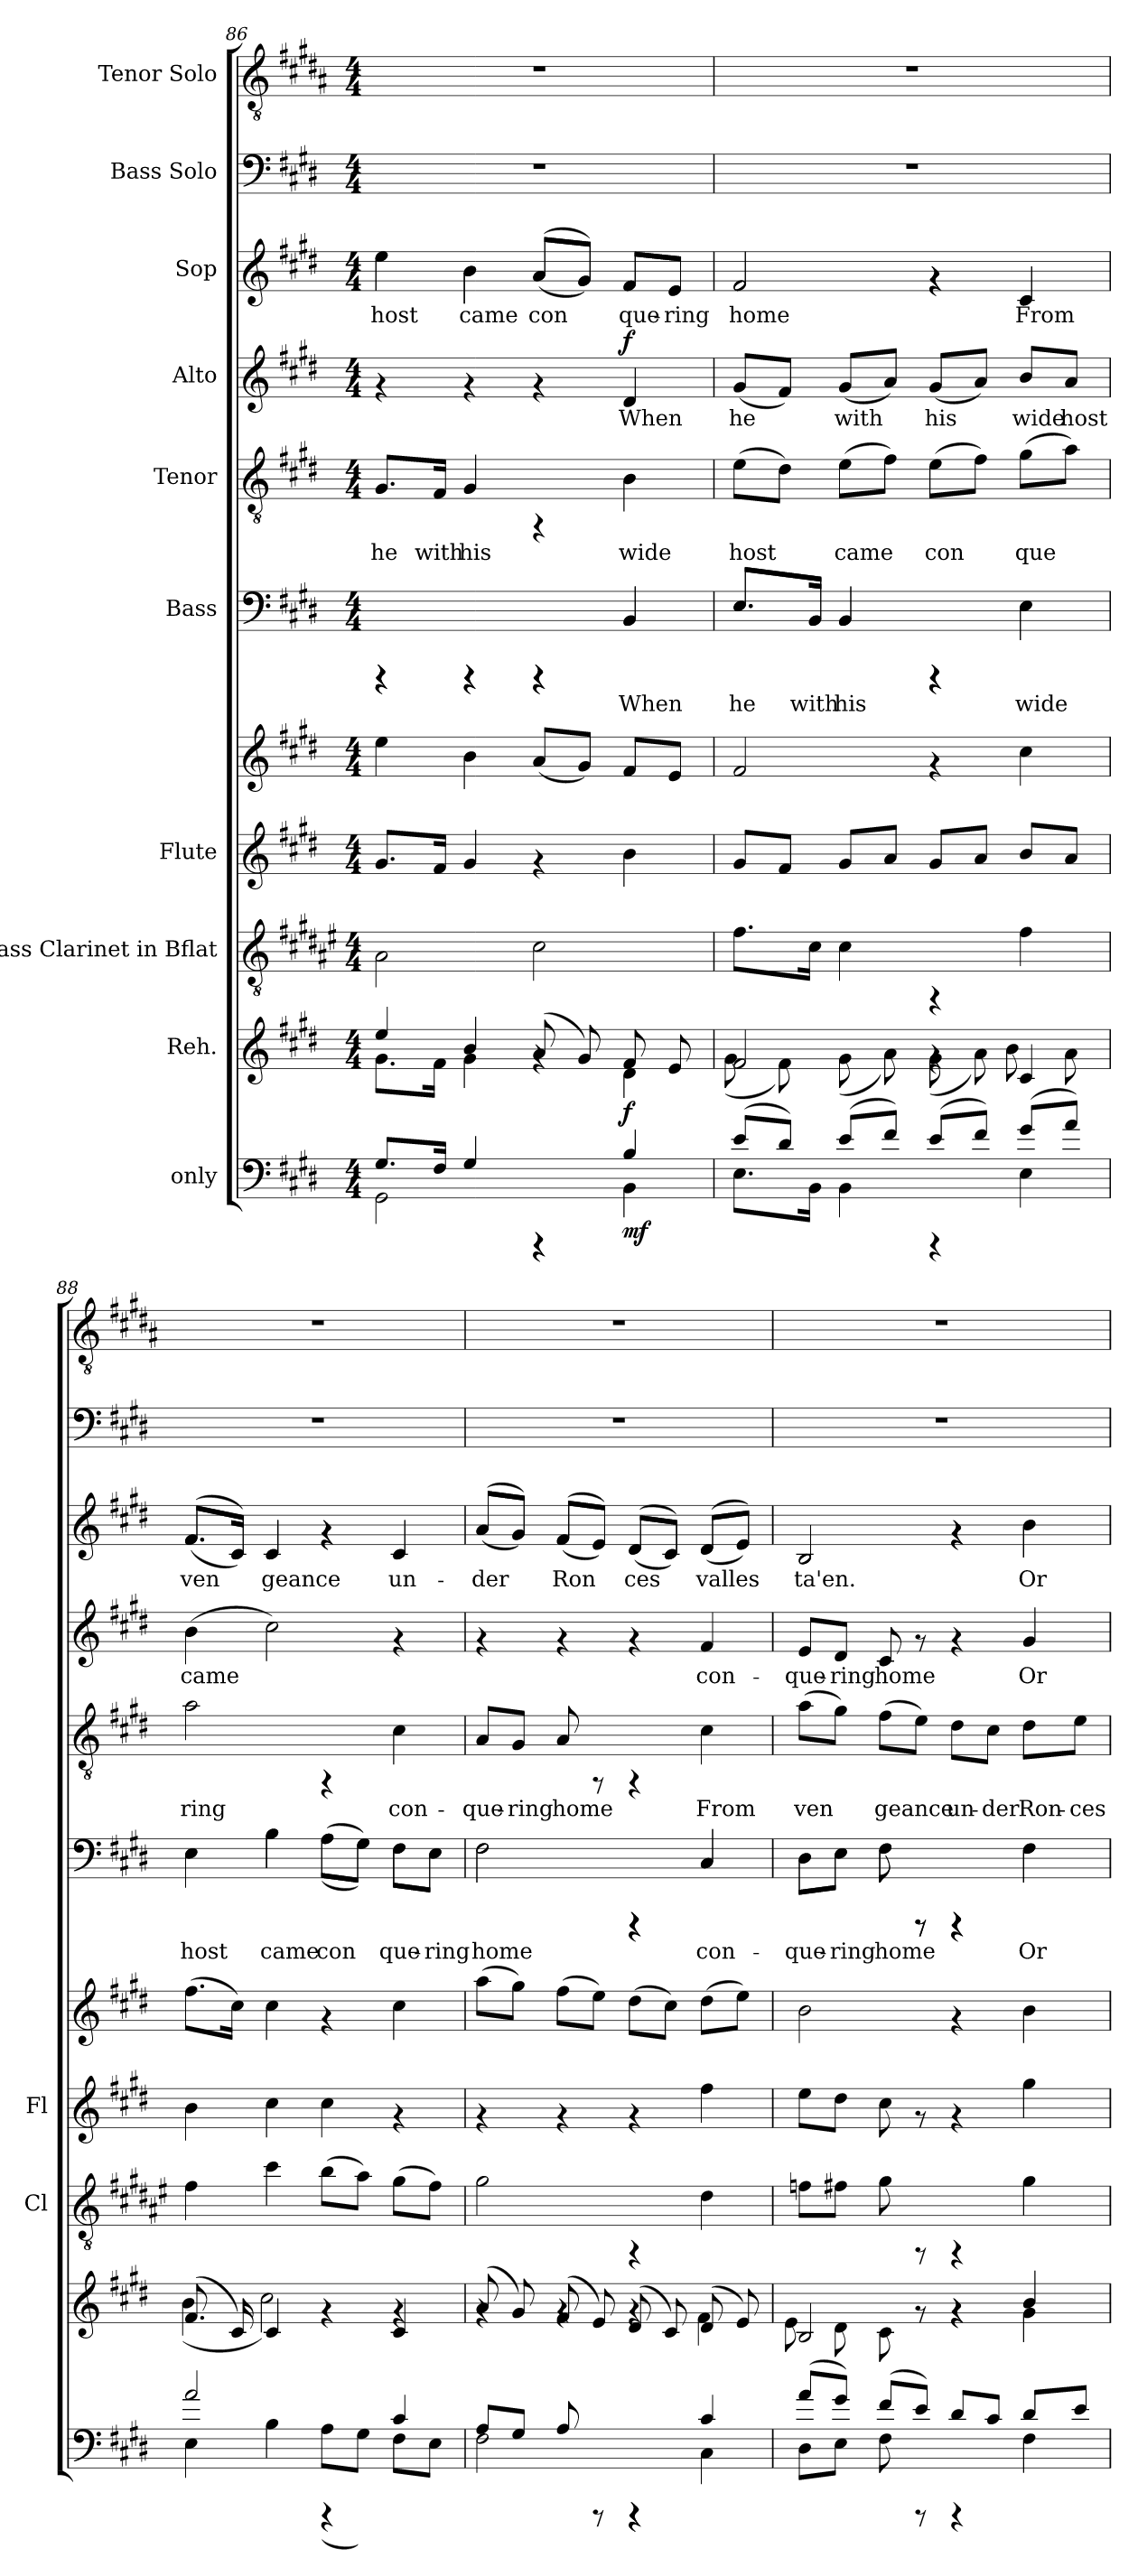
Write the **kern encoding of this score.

**kern	**dynam	**kern	**dynam	**kern	**kern	**kern	**kern	**text	**dynam	**kern	**text	**kern	**text	**dynam	**kern	**text	**kern	**kern
*part10	*part10	*part9	*part9	*part8	*part7	*part7	*part6	*part6	*part6	*part5	*part5	*part4	*part4	*part4	*part3	*part3	*part2	*part1
*staff11	*staff11	*staff10	*staff10	*staff9	*staff8	*staff7	*staff6	*staff6	*staff6	*staff5	*staff5	*staff4	*staff4	*staff4	*staff3	*staff3	*staff2	*staff1
*I"only	*	*I"Reh.	*	*I"Bass Clarinet in Bflat	*I"Flute	*	*I"Bass	*	*	*I"Tenor	*	*I"Alto	*	*	*I"Sop	*	*I"Bass Solo	*I"Tenor Solo
*	*	*	*	*I'Cl	*I'Fl	*	*	*	*	*	*	*	*	*	*	*	*	*
*clefF4	*	*clefG2	*	*clefGv2	*clefG2	*clefG2	*clefF4	*	*	*clefGv2	*	*clefG2	*	*	*clefG2	*	*clefF4	*clefGv2
*	*	*	*	*ITrd1c2	*	*	*	*	*	*	*	*	*	*	*	*	*	*ITrd4c7
*k[f#c#g#d#]	*	*k[f#c#g#d#]	*	*k[f#c#g#d#]	*k[f#c#g#d#]	*k[f#c#g#d#]	*k[f#c#g#d#]	*	*	*k[f#c#g#d#]	*	*k[f#c#g#d#]	*	*	*k[f#c#g#d#]	*	*k[f#c#g#d#]	*k[f#c#g#d#]
*E:	*	*E:	*	*E:	*E:	*E:	*E:	*	*	*E:	*	*E:	*	*	*E:	*	*E:	*E:
*M4/4	*	*M4/4	*	*M4/4	*M4/4	*M4/4	*M4/4	*	*	*M4/4	*	*M4/4	*	*	*M4/4	*	*M4/4	*M4/4
=86	=86	=86	=86	=86	=86	=86	=86	=86	=86	=86	=86	=86	=86	=86	=86	=86	=86	=86
*^	*	*^	*	*	*	*	*^	*	*	*	*	*	*	*	*	*	*	*
!	!	!	!	!	!	!	!	!	!	!	!	!	!	!LO:LY:b:cj	!	!	!	!	!LO:LY:b:cj	!	!
*	*	*	*	*	*	*	*	*	*	*	*	*	*	*	*	*	*	*^	*	*	*
8.G#/L	2GG#\	.	4ee/	8.g#\L	.	2G#\	8.g#/L	4ee\	4rCCC	4rCCC	.	.	8.G#/L	he	4rf	.	.	4ee\	4ee\	host	1r	1r
!	!	!	!	!	!	!	!	!	!	!	!	!	!	!LO:LY:b:cj	!	!	!	!	!	!	!	!
16F#/Jk	.	.	.	16f#\J	.	.	16f#/J	.	.	.	.	.	16F#/J	with	.	.	.	.	.	.	.	.
!	!	!	!	!	!	!	!	!	!	!	!	!	!	!LO:LY:b:cj	!	!	!	!	!	!LO:LY:b:cj	!	!
4G#/	.	.	4b/	4g#\	.	.	4g#/	4b\	4rCCC	4rCCC	.	.	4G#/	his	4rf	.	.	4b\	4b\	came	.	.
!	!	!	!	!	!	!	!	!	!	!	!	!	!	!	!	!	!	!	!	!LO:LY:b:cj	!	!
4rCCC	4rCCC	.	(>8a/	4rf	.	2B\	4rf	(>8a/L	4rCCC	4rCCC	.	.	4rFF	.	4rf	.	.	(>8a/L	(>8a/L	con-	.	.
!	!	!	!	!	!	!	!	!	!	!	!	!	!	!	!	!	!	!	!	!LO:LY:b:cj	!	!
.	.	.	8g#/)	.	.	.	.	8g#/J)	.	.	.	.	.	.	.	.	.	8g#/J)	8g#/J)	-	.	.
!	!	!LO:DY:b	!	!	!LO:DY:b	!	!	!	!	!	!LO:LY:b:cj	!LO:DY:b	!	!LO:LY:b:cj	!	!LO:LY:b:cj	!	!	!	!LO:LY:b:cj	!	!
!	!	!	!	!	!	!	!	!	!	!	!	!LO:DY:n=1:b	!	!	!	!	!LO:DY:b	!	!	!	!	!
4B/	4BB\	mf	8f#/	4d#\	f	.	4b\	8f#/L	4BB/	4BB/	When	mf mf	4B\	wide	4d#/	When	f	8f#/L	8f#/L	que-	.	.
!	!	!	!	!	!	!	!	!	!	!	!	!	!	!	!	!	!	!	!	!LO:LY:b:cj	!	!
.	.	.	8e/	.	.	.	.	8e/J	.	.	.	.	.	.	.	.	.	8e/J	8e/J	-ring	.	.
=87	=87	=87	=87	=87	=87	=87	=87	=87	=87	=87	=87	=87	=87	=87	=87	=87	=87	=87	=87	=87	=87	=87
!	!	!	!	!	!	!	!	!	!	!	!LO:LY:b:cj	!	!	!LO:LY:b:cj	!	!LO:LY:b:cj	!	!	!	!LO:LY:b:cj	!	!
(>8e/L	8.E\L	.	2f#/	(>8g#\	.	8.e\L	8g#/L	2f#/	8.E/L	8.E/L	he	.	(>8e\L	host	(>8g#/L	he	.	2f#/	2f#/	home	1r	1r
!	!	!	!	!	!	!	!	!	!	!	!	!	!	!LO:LY:b:cj	!	!LO:LY:b:cj	!	!	!	!	!	!
8d#/J)	.	.	.	8f#\)	.	.	8f#/J	.	.	.	.	.	8d#\J)	.	8f#/J)	.	.	.	.	.	.	.
!	!	!	!	!	!	!	!	!	!	!	!LO:LY:b:cj	!	!	!	!	!	!	!	!	!	!	!
.	16BB\Jk	.	.	.	.	16B\J	.	.	16BB/J	16BB/J	with	.	.	.	.	.	.	.	.	.	.	.
!	!	!	!	!	!	!	!	!	!	!	!LO:LY:b:cj	!	!	!LO:LY:b:cj	!	!LO:LY:b:cj	!	!	!	!	!	!
(>8e/L	4BB\	.	.	(>8g#\	.	4B\	8g#/L	.	4BB/	4BB/	his	.	(>8e\L	came	(>8g#/L	with	.	.	.	.	.	.
!	!	!	!	!	!	!	!	!	!	!	!	!	!	!LO:LY:b:cj	!	!LO:LY:b:cj	!	!	!	!	!	!
8f#/J)	.	.	.	8a\)	.	.	8a/J	.	.	.	.	.	8f#\J)	.	8a/J)	.	.	.	.	.	.	.
!	!	!	!	!	!	!	!	!	!	!	!	!	!	!LO:LY:b:cj	!	!LO:LY:b:cj	!	!	!	!	!	!
(>8e/L	4rCCC	.	4rf	(>8g#\	.	4rFF	8g#/L	4rf	4rCCC	4rCCC	.	.	(>8e\L	con-	(>8g#/L	his	.	4rf	4rf	.	.	.
!	!	!	!	!	!	!	!	!	!	!	!	!	!	!LO:LY:b:cj	!	!LO:LY:b:cj	!	!	!	!	!	!
8f#/J)	.	.	.	8a\)	.	.	8a/J	.	.	.	.	.	8f#\J)	-	8a/J)	.	.	.	.	.	.	.
!	!	!	!	!	!	!	!	!	!	!	!LO:LY:b:cj	!	!	!LO:LY:b:cj	!	!LO:LY:b:cj	!	!	!	!LO:LY:b:cj	!	!
(>8g#/L	4E\	.	4c#/	8b\	.	4e\	8b/L	4cc#\	4E\	4E\	wide	.	(>8g#\L	que-	8b/L	wide	.	4c#/	4c#/	From	.	.
!	!	!	!	!	!	!	!	!	!	!	!	!	!	!LO:LY:b:cj	!	!LO:LY:b:cj	!	!	!	!	!	!
8a/J)	.	.	.	8a\	.	.	8a/J	.	.	.	.	.	8a\J)	--	8a/J	host	.	.	.	.	.	.
=88	=88	=88	=88	=88	=88	=88	=88	=88	=88	=88	=88	=88	=88	=88	=88	=88	=88	=88	=88	=88	=88	=88
!	!	!	!	!	!	!	!	!	!	!	!LO:LY:b:cj	!	!	!LO:LY:b:cj	!	!LO:LY:b:cj	!	!	!	!LO:LY:b:cj	!	!
2a/	4E\	.	(>8.f#/	(>4b\	.	4e\	4b\	(>8.ff#\L	4E\	4E\	host	.	2a\	-ring	(>4b\	came	.	(>8.f#/L	(>8.f#/L	ven-	1r	1r
!	!	!	!	!	!	!	!	!	!	!	!	!	!	!	!	!	!	!	!	!LO:LY:b:cj	!	!
.	.	.	16c#/)	.	.	.	.	16cc#\J)	.	.	.	.	.	.	.	.	.	16c#/J)	16c#/J)	-	.	.
!	!	!	!	!	!	!	!	!	!	!	!LO:LY:b:cj	!	!	!	!	!LO:LY:b:cj	!	!	!	!LO:LY:b:cj	!	!
.	4B\	.	4c#/	2cc#\)	.	4b\	4cc#\	4cc#\	4B\	4B\	came	.	.	.	2cc#\)	.	.	4c#/	4c#/	geance	.	.
!	!	!	!	!	!	!	!	!	!	!	!LO:LY:b:cj	!	!	!	!	!	!	!	!	!	!	!
4rCCC	(>8A\L	.	4rf	.	.	(>8a\L	4cc#\	4rf	(>8A\L	(>8A\L	con-	.	4rFF	.	.	.	.	4rf	4rf	.	.	.
!	!	!	!	!	!	!	!	!	!	!	!LO:LY:b:cj	!	!	!	!	!	!	!	!	!	!	!
.	8G#\J)	.	.	.	.	8g#\J)	.	.	8G#\J)	8G#\J)	-	.	.	.	.	.	.	.	.	.	.	.
!	!	!	!	!	!	!	!	!	!	!	!LO:LY:b:cj	!	!	!LO:LY:b:cj	!	!	!	!	!	!LO:LY:b:cj	!	!
4c#/	8F#\L	.	4c#/	4rf	.	(>8f#\L	4rf	4cc#\	8F#\L	8F#\L	que-	.	4c#\	con-	4rf	.	.	4c#/	4c#/	un-	.	.
!	!	!	!	!	!	!	!	!	!	!	!LO:LY:b:cj	!	!	!	!	!	!	!	!	!	!	!
.	8E\J	.	.	.	.	8e\J)	.	.	8E\J	8E\J	-ring	.	.	.	.	.	.	.	.	.	.	.
!!LO:LB:g=z
=89	=89	=89	=89	=89	=89	=89	=89	=89	=89	=89	=89	=89	=89	=89	=89	=89	=89	=89	=89	=89	=89	=89
!	!	!	!	!	!	!	!	!	!	!	!LO:LY:b:cj	!	!	!LO:LY:b:cj	!	!	!	!	!	!LO:LY:b:cj	!	!
8A/L	2F#\	.	(>8a/	4rf	.	2f#\	4rf	(>8aa\L	2F#\	2F#\	home	.	8A/L	-que-	4rf	.	.	(>8a/L	(>8a/L	-der	1r	1r
!	!	!	!	!	!	!	!	!	!	!	!	!	!	!LO:LY:b:cj	!	!	!	!	!	!LO:LY:b:cj	!	!
8G#/J	.	.	8g#/)	.	.	.	.	8gg#\J)	.	.	.	.	8G#/J	-ring	.	.	.	8g#/J)	8g#/J)	.	.	.
!	!	!	!	!	!	!	!	!	!	!	!	!	!	!LO:LY:b:cj	!	!	!	!	!	!LO:LY:b:cj	!	!
8A/	.	.	(>8f#/	4rf	.	.	4rf	(>8ff#\L	.	.	.	.	8A/	home	4rf	.	.	(>8f#/L	(>8f#/L	Ron-	.	.
!	!	!	!	!	!	!	!	!	!	!	!	!	!	!	!	!	!	!	!	!LO:LY:b:cj	!	!
8rCCC	.	.	8e/)	.	.	.	.	8ee\J)	.	.	.	.	8rFF	.	.	.	.	8e/J)	8e/J)	-	.	.
!	!	!	!	!	!	!	!	!	!	!	!	!	!	!	!	!	!	!	!	!LO:LY:b:cj	!	!
4rCCC	4rCCC	.	(>8d#/	4rf	.	4rFF	4rf	(>8dd#\L	4rCCC	4rCCC	.	.	4rFF	.	4rf	.	.	(>8d#/L	(>8d#/L	ces-	.	.
!	!	!	!	!	!	!	!	!	!	!	!	!	!	!	!	!	!	!	!	!LO:LY:b:cj	!	!
.	.	.	8c#/)	.	.	.	.	8cc#\J)	.	.	.	.	.	.	.	.	.	8c#/J)	8c#/J)	-	.	.
!	!	!	!	!	!	!	!	!	!	!	!LO:LY:b:cj	!	!	!LO:LY:b:cj	!	!LO:LY:b:cj	!	!	!	!LO:LY:b:cj	!	!
4c#/	4C#\	.	(>8d#/	4f#\	.	4c#\	4ff#\	(>8dd#\L	4C#/	4C#/	con-	.	4c#\	From	4f#/	con-	.	(>8d#/L	(>8d#/L	valles	.	.
!	!	!	!	!	!	!	!	!	!	!	!	!	!	!	!	!	!	!	!	!LO:LY:b:cj	!	!
.	.	.	8e/)	.	.	.	.	8ee\J)	.	.	.	.	.	.	.	.	.	8e/J)	8e/J)	.	.	.
=90	=90	=90	=90	=90	=90	=90	=90	=90	=90	=90	=90	=90	=90	=90	=90	=90	=90	=90	=90	=90	=90	=90
!	!	!	!	!	!	!	!	!	!	!	!LO:LY:b:cj	!	!	!LO:LY:b:cj	!	!LO:LY:b:cj	!	!	!	!LO:LY:b:cj	!	!
(>8a/L	8D#\L	.	2B/	8e\	.	8e-\L	8ee\L	2b\	8D#\L	8D#\L	-que-	.	(>8a\L	ven-	8e/L	-que-	.	2B/	2B/	ta'en.	1r	1r
!	!	!	!	!	!	!	!	!	!	!	!LO:LY:b:cj	!	!	!LO:LY:b:cj	!	!LO:LY:b:cj	!	!	!	!	!	!
8g#/J)	8E\J	.	.	8d#\	.	8e\J	8dd#\J	.	8E\J	8E\J	-ring	.	8g#\J)	-	8d#/J	-ring	.	.	.	.	.	.
!	!	!	!	!	!	!	!	!	!	!	!LO:LY:b:cj	!	!	!LO:LY:b:cj	!	!LO:LY:b:cj	!	!	!	!	!	!
(>8f#/L	8F#\	.	.	8c#\	.	8f#\	8cc#\	.	8F#\	8F#\	home	.	(>8f#\L	geance	8c#/	home	.	.	.	.	.	.
!	!	!	!	!	!	!	!	!	!	!	!	!	!	!LO:LY:b:cj	!	!	!	!	!	!	!	!
8e/J)	8rCCC	.	.	8rf	.	8rFF	8rf	.	8rCCC	8rCCC	.	.	8e\J)	.	8rf	.	.	.	.	.	.	.
!	!	!	!	!	!	!	!	!	!	!	!	!	!	!LO:LY:b:cj	!	!	!	!	!	!	!	!
8d#/L	4rCCC	.	4rf	4rf	.	4rFF	4rf	4rf	4rCCC	4rCCC	.	.	8d#\L	un-	4rf	.	.	4rf	4rf	.	.	.
!	!	!	!	!	!	!	!	!	!	!	!	!	!	!LO:LY:b:cj	!	!	!	!	!	!	!	!
8c#/J	.	.	.	.	.	.	.	.	.	.	.	.	8c#\J	-der	.	.	.	.	.	.	.	.
!	!	!	!	!	!	!	!	!	!	!	!LO:LY:b:cj	!	!	!LO:LY:b:cj	!	!LO:LY:b:cj	!	!	!	!LO:LY:b:cj	!	!
8d#/L	4F#\	.	4b/	4g#\	.	4f#\	4gg#\	4b\	4F#\	4F#\	Or	.	8d#\L	Ron-	4g#/	Or	.	4b\	4b\	Or	.	.
!	!	!	!	!	!	!	!	!	!	!	!	!	!	!LO:LY:b:cj	!	!	!	!	!	!	!	!
8e/J	.	.	.	.	.	.	.	.	.	.	.	.	8e\J	-ces-	.	.	.	.	.	.	.	.
*v	*v	*	*	*	*	*	*	*	*v	*v	*	*	*	*	*	*	*	*v	*v	*	*	*
*	*	*v	*v	*	*	*	*	*	*	*	*	*	*	*	*	*	*	*	*
=	=	=	=	=	=	=	=	=	=	=	=	=	=	=	=	=	=	=
*-	*-	*-	*-	*-	*-	*-	*-	*-	*-	*-	*-	*-	*-	*-	*-	*-	*-	*-
